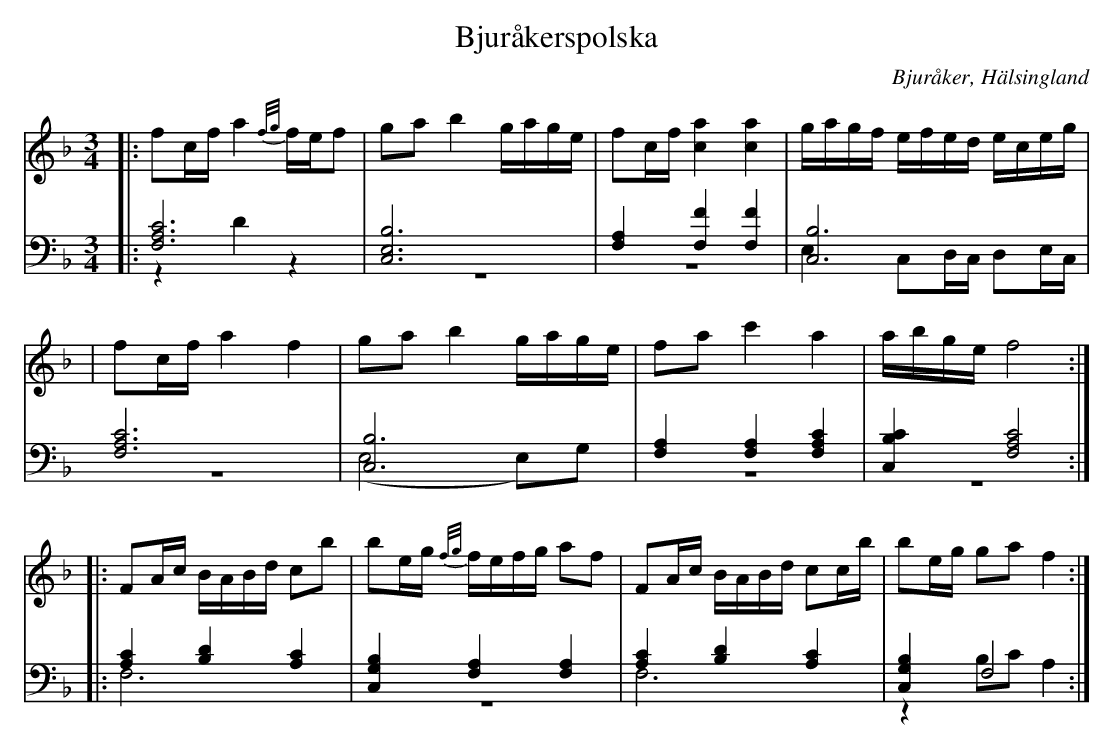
X:1
T: Bjuråkerspolska
O: Bjuråker, Hälsingland
M: 3/4
L: 1/8
K: F
V:1
V:2
V:3 merge
V: 1
|:fc/f/ a2 {f/g/}f/e/f|ga b2 g/a/g/e/|fc/f/ [c2a2] [c2a2]|g/a/g/f/ e/f/e/d/ e/c/e/g/|
|fc/f/ a2 f2|ga b2 g/a/g/e/|fa c'2 a2| a/b/g/e/ f4:|
|:FA/c/ B/A/B/d/ cb|be/g/ {f/g/}f/e/f/g/ af|FA/c/ B/A/B/d/ cc/b/|be/g/ ga f2:|
V:2 clef=bass
|:[F,6A,6C6]|[C,6E,6B,6]|[F,2A,2] [F,2F2] [F,2F2]|[C,6B,6]|
[F,6A,6C6]|[C,6B,6]|[F,2A,2] [F,2A,2] [F,2A,2C2]|[C,2B,2C2] [F,4A,4C4]:|
 |:[A,2C2] [B,2D2] [A,2C2]|[C,2G,2B,2] [F,2A,2] [F,2A,2]|[A,2C2] [B,2D2] [A,2C2]|[C,2G,2B,2] F,4 :|
V:3 clef=bass
 |:z2D2z2|z6|z6|E,2 C,D,/C,/ D,E,/C,/|
 |z6|(E,4 E,)G,|z6|z6:|
|:F,6|z6|F,6|z2 B,C A,2:|
